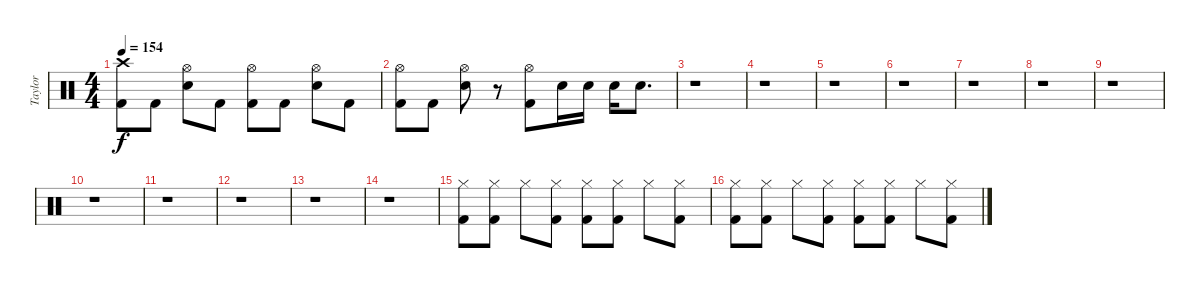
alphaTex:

\track ("Taylor" "Taylor") {instrument percussion}
\staff {score}
\articulation defaults
\ts (4 4)
\tempo 154
\clef neutral
\ks c
("Crash high (hit)" "Kick (hit) 2").8{dy f} "Kick (hit) 2".8 ("Hi-Hat (open)" "Snare (hit) 2").8 "Kick (hit) 2".8 ("Hi-Hat (open)" "Kick (hit) 2").8 "Kick (hit) 2".8 ("Hi-Hat (open)" "Snare (hit) 2").8 "Kick (hit) 2".8 |
("Hi-Hat (open)" "Kick (hit) 2").8 "Kick (hit) 2".8 ("Hi-Hat (open)" "Snare (hit) 2").8 r.8 ("Hi-Hat (open)" "Kick (hit) 2").8 "Snare (hit) 2".16 "Snare (hit) 2".16 "Snare (hit) 2".16 "Snare (hit) 2".8{d} |
r.1 |
r.1 |
r.1 |
r.1 |
r.1 |
r.1 |
r.1 |
r.1 |
r.1 |
r.1 |
r.1 |
r.1 |
("Hi-Hat (closed)" "Kick (hit) 2").8 ("Hi-Hat (closed)" "Kick (hit) 2").8 "Hi-Hat (closed)".8 ("Hi-Hat (closed)" "Kick (hit) 2").8 ("Hi-Hat (closed)" "Kick (hit) 2").8 ("Hi-Hat (closed)" "Kick (hit) 2").8 "Hi-Hat (closed)".8 ("Hi-Hat (closed)" "Kick (hit) 2").8 |
("Hi-Hat (closed)" "Kick (hit) 2").8 ("Hi-Hat (closed)" "Kick (hit) 2").8 "Hi-Hat (closed)".8 ("Hi-Hat (closed)" "Kick (hit) 2").8 ("Hi-Hat (closed)" "Kick (hit) 2").8 ("Hi-Hat (closed)" "Kick (hit) 2").8 "Hi-Hat (closed)".8 ("Hi-Hat (closed)" "Kick (hit) 2").8
